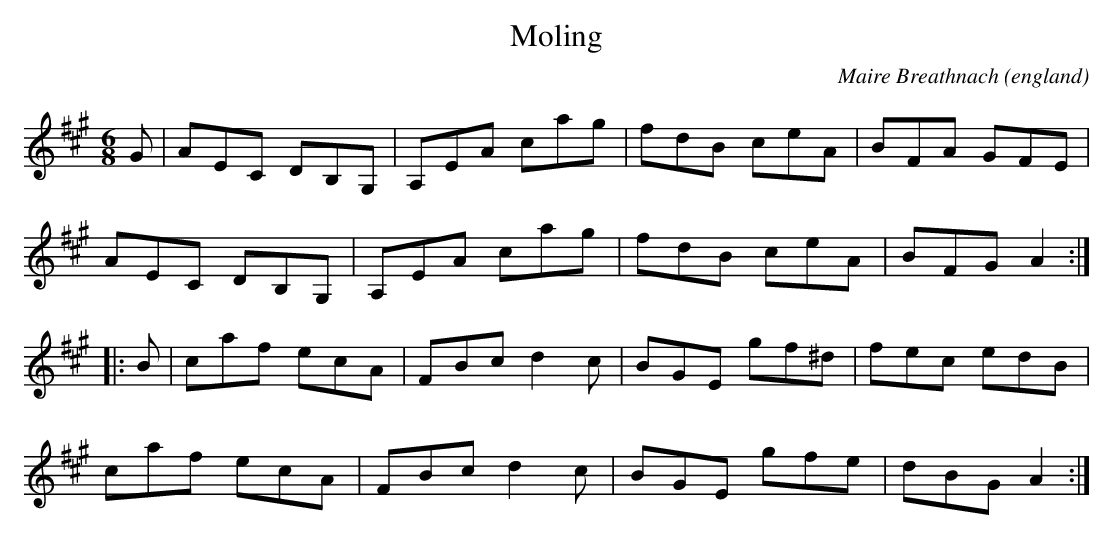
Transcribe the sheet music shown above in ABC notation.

X:1
T:Moling
O:england
C:Maire Breathnach
M:6/8
L:1/8
K:A
G|AEC DB,G,|A,EA cag|fdB ceA|BFA GFE|
AEC DB,G,|A,EA cag|fdB ceA|BFG A2:|
|:B|caf ecA|FBc d2c|BGE gf^d|fec edB|
caf ecA|FBc d2c|BGE gfe|dBG A2:|
